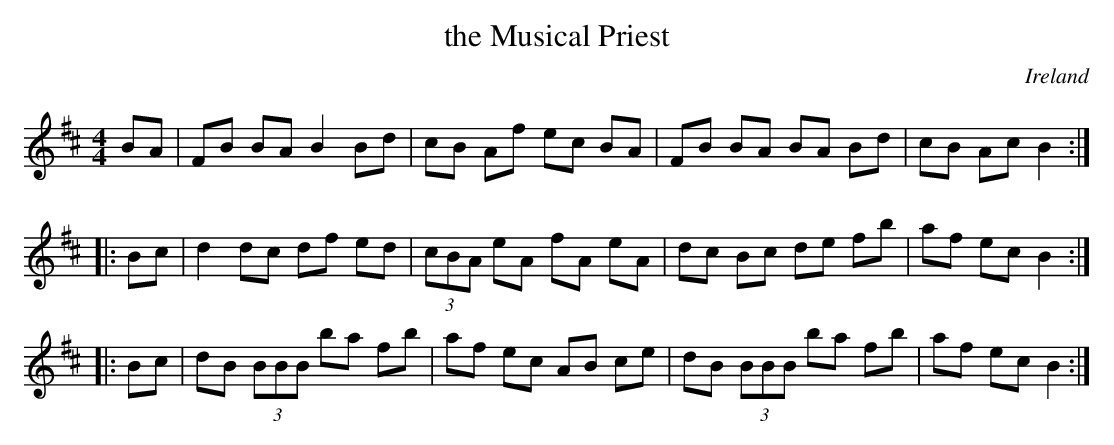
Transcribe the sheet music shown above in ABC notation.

X:1
T:the Musical Priest
M:4/4
O:Ireland
K:B minor
BA|\
FB BA B2Bd|cB Af ec BA|FB BA BA Bd|cB Ac B2::
Bc|\
d2 dc df ed|(3cBA eA fA eA|\
dc Bc de fb|af ec B2::
Bc|\
dB (3BBB ba fb|af ec AB ce|\
dB (3BBB ba fb|af ec B2:|
